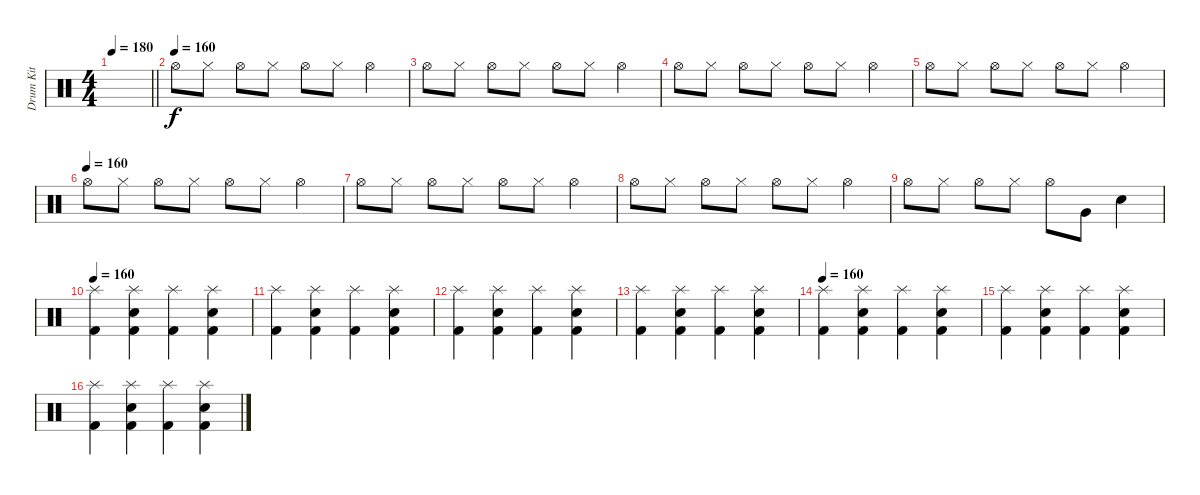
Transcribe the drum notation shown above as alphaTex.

\track ("Drum Kit" "Drum Kit") {instrument percussion}
\staff {score}
\articulation defaults
\ts (4 4)
\tempo 180
\clef neutral
\barLineRight lightlight
\ks c
|
\tempo (160)
"Hi-Hat (open)".8{volume 2} "Hi-Hat (closed)".8 "Hi-Hat (open)".8 "Hi-Hat (closed)".8 "Hi-Hat (open)".8 "Hi-Hat (closed)".8 "Hi-Hat (open)".4 |
"Hi-Hat (open)".8 "Hi-Hat (closed)".8 "Hi-Hat (open)".8 "Hi-Hat (closed)".8 "Hi-Hat (open)".8 "Hi-Hat (closed)".8 "Hi-Hat (open)".4 |
"Hi-Hat (open)".8 "Hi-Hat (closed)".8 "Hi-Hat (open)".8 "Hi-Hat (closed)".8 "Hi-Hat (open)".8 "Hi-Hat (closed)".8 "Hi-Hat (open)".4 |
"Hi-Hat (open)".8 "Hi-Hat (closed)".8 "Hi-Hat (open)".8 "Hi-Hat (closed)".8 "Hi-Hat (open)".8 "Hi-Hat (closed)".8 "Hi-Hat (open)".4 |
\tempo (160)
"Hi-Hat (open)".8 "Hi-Hat (closed)".8 "Hi-Hat (open)".8 "Hi-Hat (closed)".8 "Hi-Hat (open)".8 "Hi-Hat (closed)".8 "Hi-Hat (open)".4 |
"Hi-Hat (open)".8 "Hi-Hat (closed)".8 "Hi-Hat (open)".8 "Hi-Hat (closed)".8 "Hi-Hat (open)".8 "Hi-Hat (closed)".8 "Hi-Hat (open)".4 |
"Hi-Hat (open)".8 "Hi-Hat (closed)".8 "Hi-Hat (open)".8 "Hi-Hat (closed)".8 "Hi-Hat (open)".8 "Hi-Hat (closed)".8 "Hi-Hat (open)".4 |
"Hi-Hat (open)".8 "Hi-Hat (closed)".8 "Hi-Hat (open)".8 "Hi-Hat (closed)".8 "Hi-Hat (open)".8 "Very Low Tom (hit)".8{volume 13} "Electric Snare (hit)".4 |
\tempo 160
("Kick (hit) 2" "Splash (hit)").4 ("Kick (hit) 2" "Electric Snare (hit)" "Splash (hit)").4 ("Kick (hit) 2" "Splash (hit)").4 ("Kick (hit) 2" "Electric Snare (hit)" "Splash (hit)").4 |
("Kick (hit) 2" "Splash (hit)").4 ("Kick (hit) 2" "Electric Snare (hit)" "Splash (hit)").4 ("Kick (hit) 2" "Splash (hit)").4 ("Kick (hit) 2" "Electric Snare (hit)" "Splash (hit)").4 |
("Kick (hit) 2" "Splash (hit)").4 ("Kick (hit) 2" "Electric Snare (hit)" "Splash (hit)").4 ("Kick (hit) 2" "Splash (hit)").4 ("Kick (hit) 2" "Electric Snare (hit)" "Splash (hit)").4 |
("Kick (hit) 2" "Splash (hit)").4 ("Kick (hit) 2" "Electric Snare (hit)" "Splash (hit)").4 ("Kick (hit) 2" "Splash (hit)").4 ("Kick (hit) 2" "Electric Snare (hit)" "Splash (hit)").4 |
\tempo 160
("Kick (hit) 2" "Splash (hit)").4 ("Kick (hit) 2" "Electric Snare (hit)" "Splash (hit)").4 ("Kick (hit) 2" "Splash (hit)").4 ("Kick (hit) 2" "Electric Snare (hit)" "Splash (hit)").4 |
("Kick (hit) 2" "Splash (hit)").4 ("Kick (hit) 2" "Electric Snare (hit)" "Splash (hit)").4 ("Kick (hit) 2" "Splash (hit)").4 ("Kick (hit) 2" "Electric Snare (hit)" "Splash (hit)").4 |
("Kick (hit) 2" "Splash (hit)").4 ("Kick (hit) 2" "Electric Snare (hit)" "Splash (hit)").4 ("Kick (hit) 2" "Splash (hit)").4 ("Kick (hit) 2" "Electric Snare (hit)" "Splash (hit)").4
